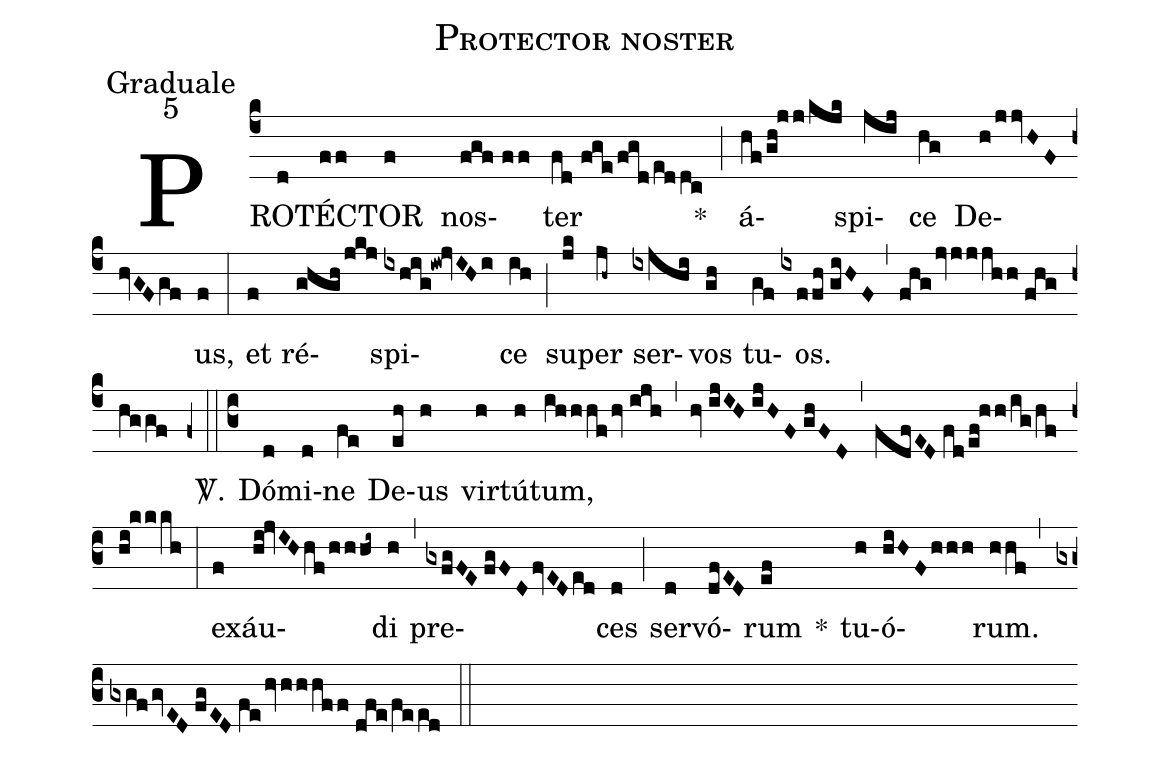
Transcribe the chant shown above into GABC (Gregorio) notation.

name:Protector noster;
office-part:Graduale;
mode:5;
%%
(c4) PRO(d)TÉC(ff)TOR(f) nos(fgf//ff)ter(fd//fge/fgd/eddc) *(;) á(hf/gh!jj/kjk)spi(jij)ce(hg) De(h/jjvHFhvGFgf)us,(f) (:) et(f) ré(ghgh/jkj)spi(ixhig!iw!jvIHi)ce(ih) (;) su(jk)per(jh~) ser(ixjhi)vos(gh) tu(gf)os.(ixffh//giHF) (,) (fhgjvjjjhh//fhg/hggf) (z0)<sp>V/</sp>.(::c3) Dó(d)mi(d)ne(fe) De(eh)us(h) vir(h)tú(h)tum,(ihhhfhv//ijh) (,) (hv//ijIH//ijHF//ghFD) (,) (fdfED//fd/ef!hh/ig/hf/hi!kkkh) (:) ex(f)áu(hi!jvIHhf/hhhi~)di(h) (,) pre(gxfgFE//fgFDfvEDed)ces(d) (;) ser(d)vó(dfED)rum(ef) *() tu(h)ó(hiHFhhh)rum.(hhf) (,) (gxgfgvED//fgED//fehvhhhff//dfe/feed) (::)
